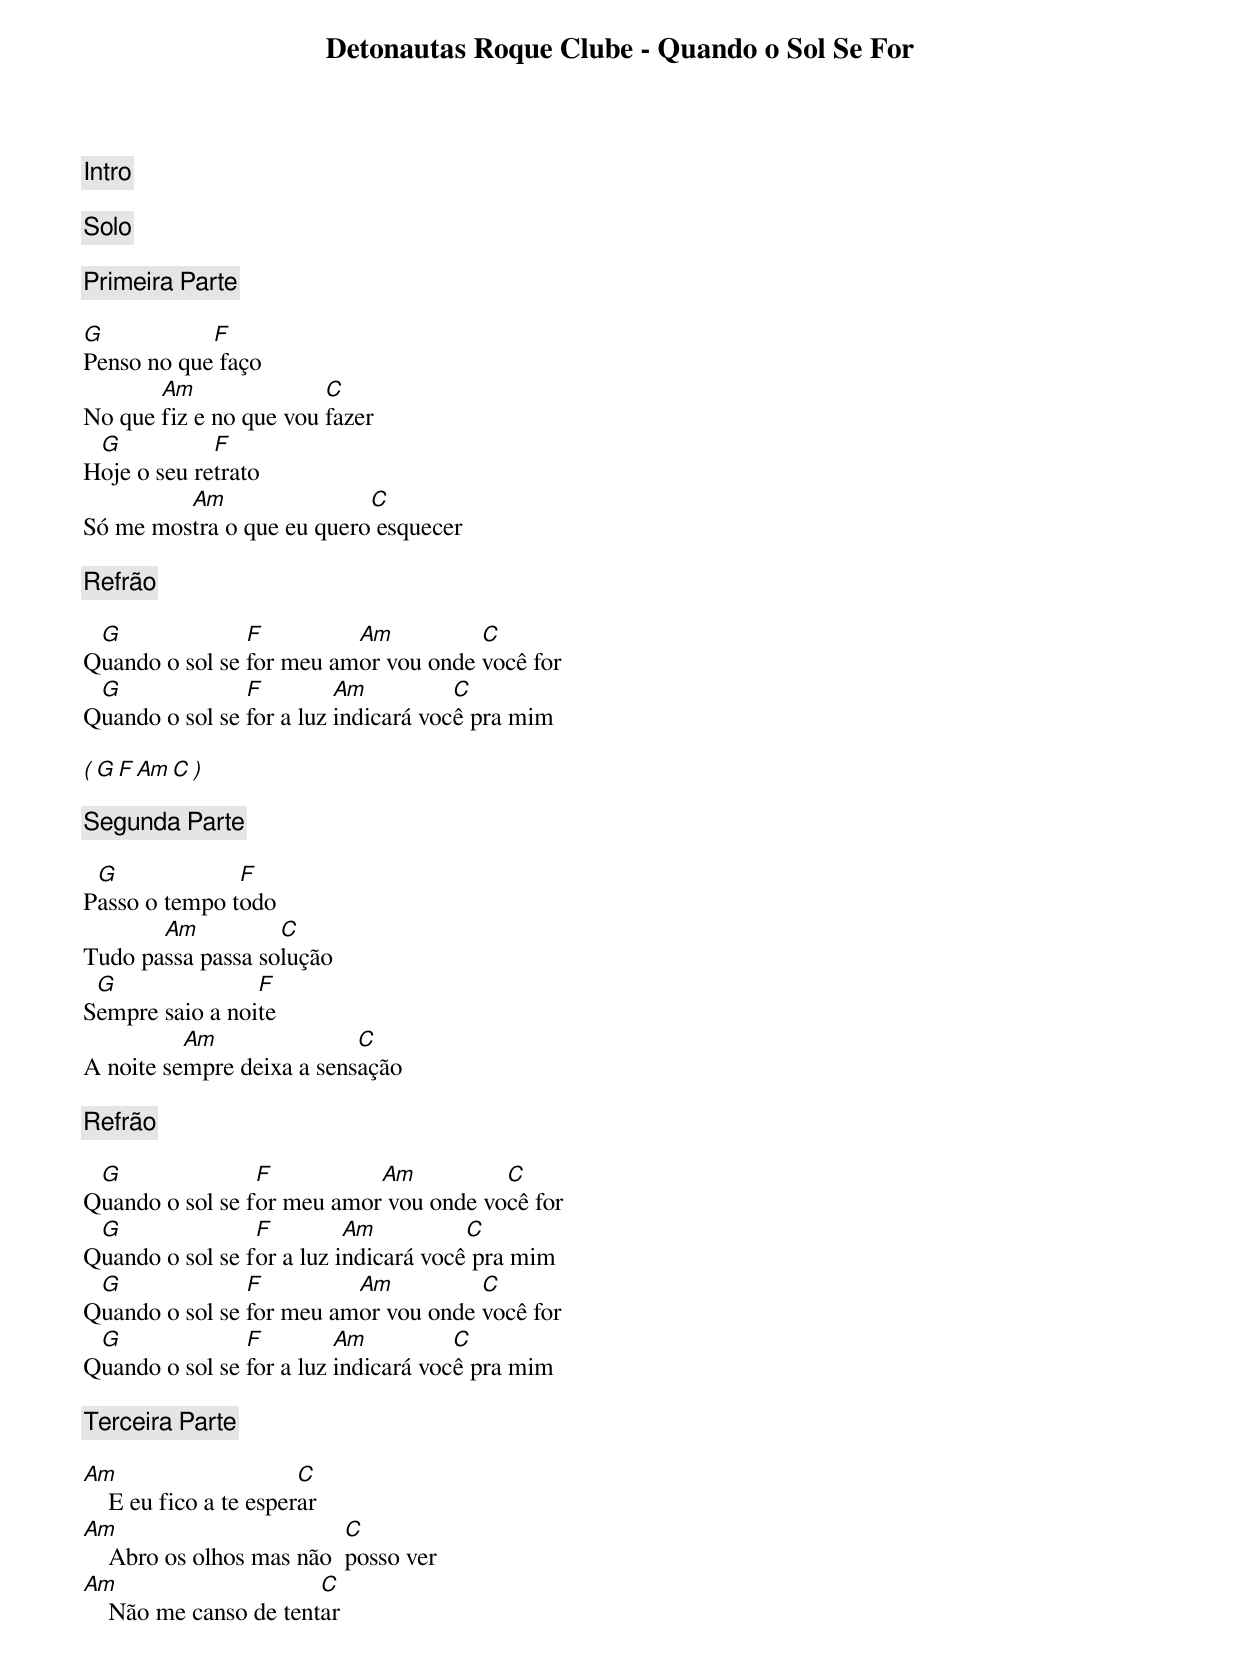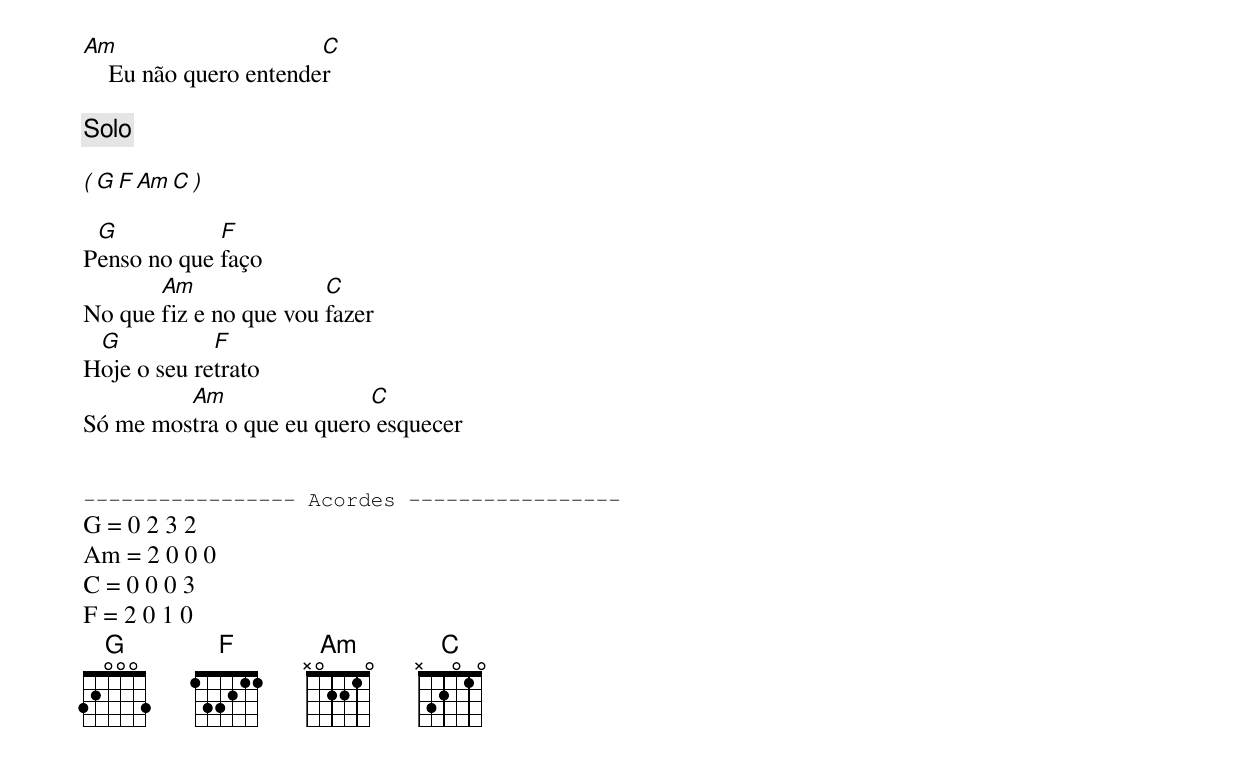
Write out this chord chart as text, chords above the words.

Detonautas Roque Clube - Quando o Sol Se For

[Intro]

[Solo]

[Primeira Parte]

G           F
Penso no que faço
       Am               C
No que fiz e no que vou fazer
 G           F
Hoje o seu retrato
         Am                C
Só me mostra o que eu quero esquecer

[Refrão]

 G              F         Am          C
Quando o sol se for meu amor vou onde você for
 G              F         Am          C
Quando o sol se for a luz indicará você pra mim

( G  F  Am  C )

[Segunda Parte]

 G             F
Passo o tempo todo
       Am          C
Tudo passa passa solução
 G               F
Sempre saio a noite
          Am               C
A noite sempre deixa a sensação

[Refrão]

 G               F          Am          C
Quando o sol se for meu amor vou onde você for
 G               F         Am          C
Quando o sol se for a luz indicará você pra mim
 G              F         Am          C
Quando o sol se for meu amor vou onde você for
 G              F         Am          C
Quando o sol se for a luz indicará você pra mim

[Terceira Parte]

Am                      C
    E eu fico a te esperar
Am                         C
    Abro os olhos mas não  posso ver
Am                      C
    Não me canso de tentar
Am                      C
    Eu não quero entender

[Solo]

( G  F  Am  C )

 G           F
Penso no que faço
       Am               C
No que fiz e no que vou fazer
 G           F
Hoje o seu retrato
         Am                C
Só me mostra o que eu quero esquecer


----------------- Acordes -----------------
G = 0 2 3 2
Am = 2 0 0 0
C = 0 0 0 3
F = 2 0 1 0
